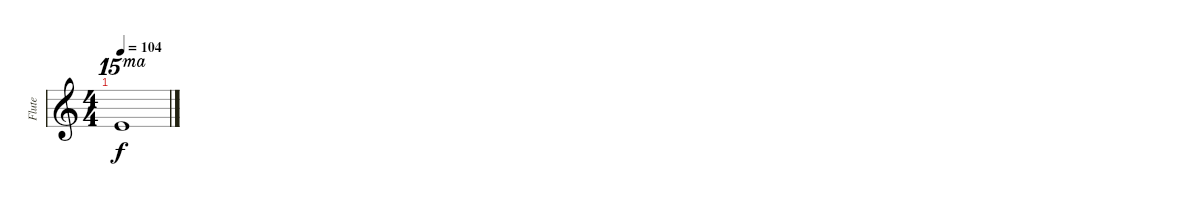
\track ("Flute" "Flute") {instrument flute}
\staff {score}
\tuning (E5 C5 G4 C4 G3 C3) {hide}
\ts (4 4)
\tempo 104
\clef g2
\ks c
12.1.1{ot 15ma dy f}
